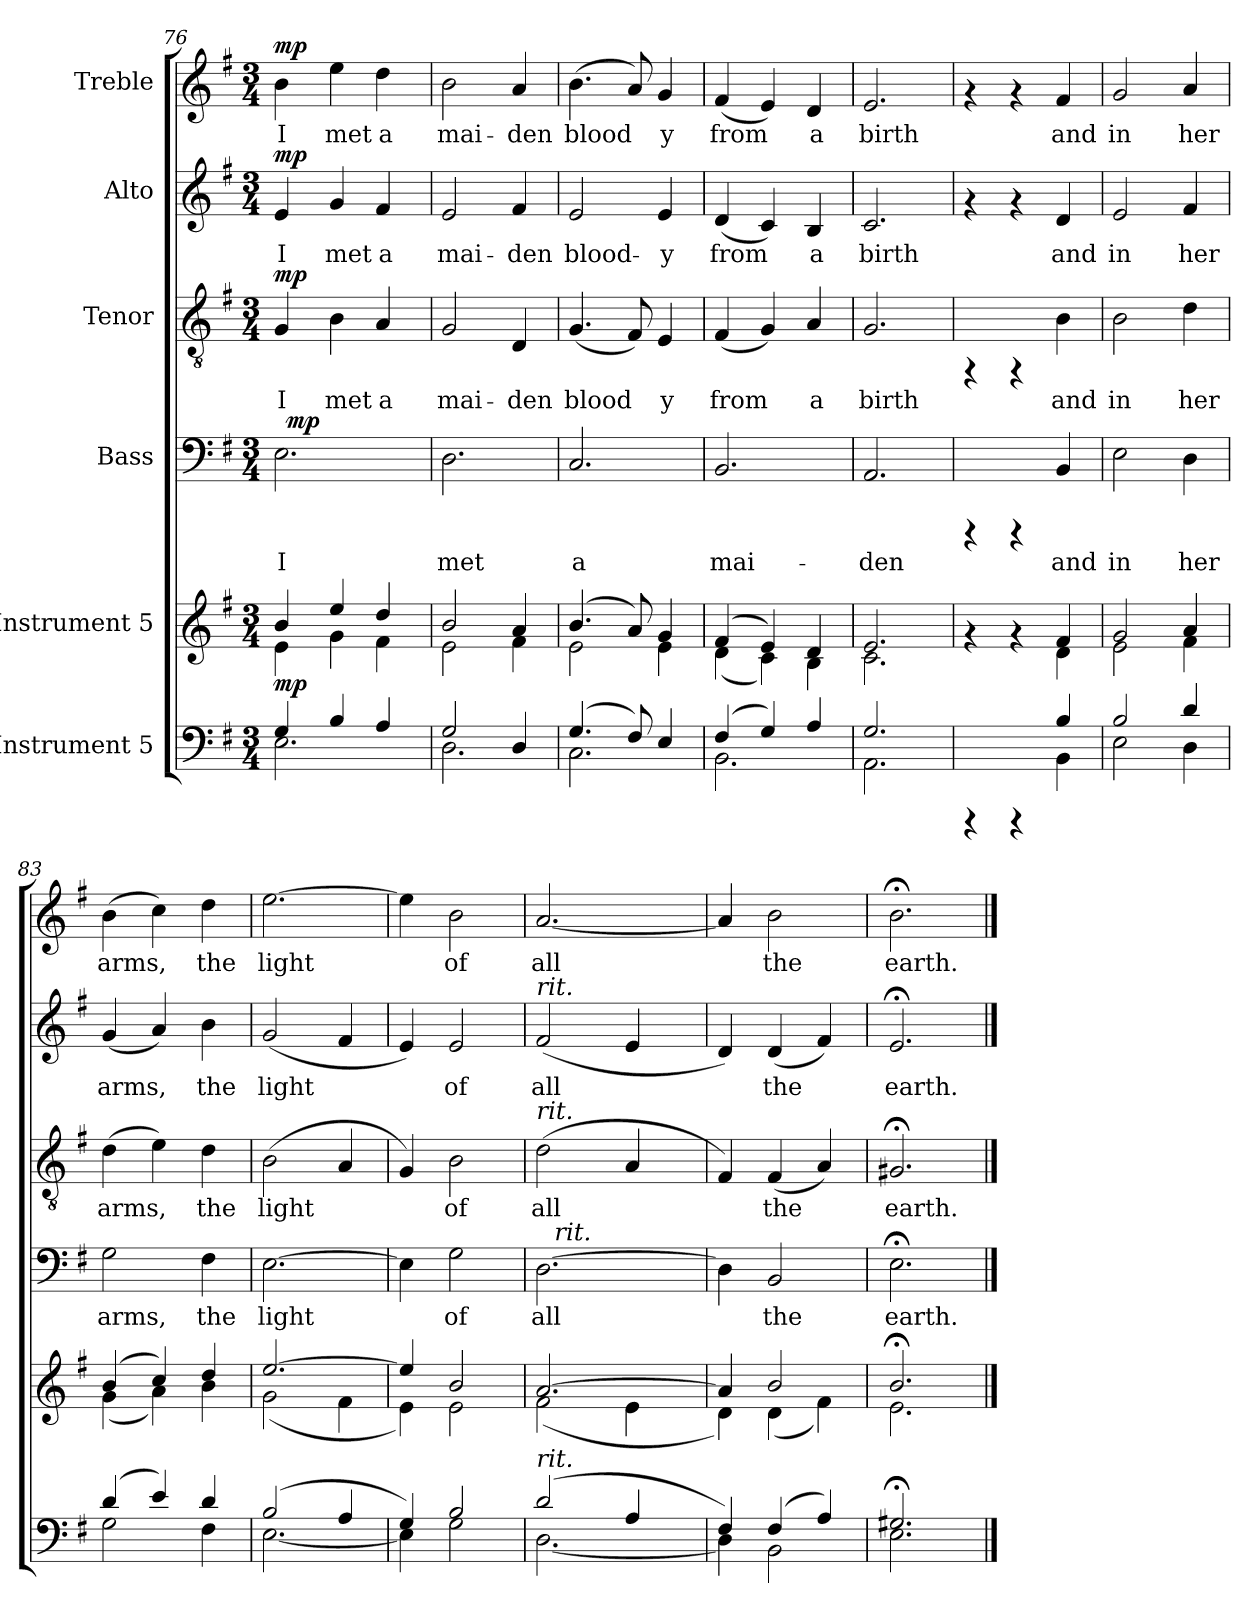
**kern	**dynam	**kern	**kern	**text	**dynam	**kern	**text	**dynam	**kern	**text	**dynam	**kern	**text	**dynam
*part6	*part6	*part5	*part4	*part4	*part4	*part3	*part3	*part3	*part2	*part2	*part2	*part1	*part1	*part1
*staff6	*staff6	*staff5	*staff4	*staff4	*staff4	*staff3	*staff3	*staff3	*staff2	*staff2	*staff2	*staff1	*staff1	*staff1
*I"Instrument 5	*	*I"Instrument 5	*I"Bass	*	*	*I"Tenor	*	*	*I"Alto	*	*	*I"Treble	*	*
!!LO:PB:g=z
*clefF4	*	*clefG2	*clefF4	*	*	*clefGv2	*	*	*clefG2	*	*	*clefG2	*	*
*k[f#]	*	*k[f#]	*k[f#]	*	*	*k[f#]	*	*	*k[f#]	*	*	*k[f#]	*	*
*G:	*	*G:	*G:	*	*	*G:	*	*	*G:	*	*	*G:	*	*
*M3/4	*	*M3/4	*M3/4	*	*	*M3/4	*	*	*M3/4	*	*	*M3/4	*	*
=76	=76	=76	=76	=76	=76	=76	=76	=76	=76	=76	=76	=76	=76	=76
*^	*	*^	*	*	*	*	*	*	*	*	*	*	*	*
!	!	!LO:DY:a	!	!	!	!LO:LY:b:cj	!	!	!LO:LY:b:cj	!LO:DY:a	!	!LO:LY:b:cj	!LO:DY:a	!	!LO:LY:b:cj	!LO:DY:a
*	*	*	*	*	*^	*	*	*	*	*	*	*	*	*	*	*
4G/	2.E\	mp	4b/	4e\	2.E\	32ryy	I	.	4G/	I	mp	4e/	I	mp	4b\	I	mp
!	!	!	!	!	!	!	!	!LO:DY:a	!	!	!	!	!	!	!	!	!
.	.	.	.	.	.	2ryy	.	mp	.	.	.	.	.	.	.	.	.
!	!	!	!	!	!	!	!	!	!	!LO:LY:b:cj	!	!	!LO:LY:b:cj	!	!	!LO:LY:b:cj	!
4B/	.	.	4ee/	4g\	.	.	.	.	4B\	met	.	4g/	met	.	4ee\	met	.
!	!	!	!	!	!	!	!	!	!	!LO:LY:b:cj	!	!	!LO:LY:b:cj	!	!	!LO:LY:b:cj	!
4A/	.	.	4dd/	4f#\	.	.	.	.	4A/	a	.	4f#/	a	.	4dd\	a	.
.	.	.	.	.	.	8..ryy	.	.	.	.	.	.	.	.	.	.	.
=77	=77	=77	=77	=77	=77	=77	=77	=77	=77	=77	=77	=77	=77	=77	=77	=77	=77
!	!	!	!	!	!	!	!LO:LY:b:cj	!	!	!LO:LY:b:cj	!	!	!LO:LY:b:cj	!	!	!LO:LY:b:cj	!
*	*	*	*	*	*v	*v	*	*	*	*	*	*	*	*	*	*	*
2G/	2.D\	.	2b/	2e\	2.D\	met	.	2G/	mai-	.	2e/	mai-	.	2b\	mai-	.
!	!	!	!	!	!	!	!	!	!LO:LY:b:cj	!	!	!LO:LY:b:cj	!	!	!LO:LY:b:cj	!
4D/	.	.	4a/	4f#\	.	.	.	4D/	-den	.	4f#/	-den	.	4a/	-den	.
=78	=78	=78	=78	=78	=78	=78	=78	=78	=78	=78	=78	=78	=78	=78	=78	=78
!	!	!	!	!	!	!LO:LY:b:cj	!	!	!LO:LY:b:cj	!	!	!LO:LY:b:cj	!	!	!LO:LY:b:cj	!
(>4.G/	2.C\	.	(>4.b/	2e\	2.C/	a	.	(<4.G/	blood-	.	2e/	blood-	.	(>4.b\	blood-	.
!	!	!	!	!	!	!	!	!	!LO:LY:b:cj	!	!	!	!	!	!LO:LY:b:cj	!
8F#/)	.	.	8a/)	.	.	.	.	8F#/)	--	.	.	.	.	8a/)	--	.
!	!	!	!	!	!	!	!	!	!LO:LY:b:cj	!	!	!LO:LY:b:cj	!	!	!LO:LY:b:cj	!
4E/	.	.	4g/	4e\	.	.	.	4E/	-y	.	4e/	-y	.	4g/	-y	.
=79	=79	=79	=79	=79	=79	=79	=79	=79	=79	=79	=79	=79	=79	=79	=79	=79
!	!	!	!	!	!	!LO:LY:b:cj	!	!	!LO:LY:b:cj	!	!	!LO:LY:b:cj	!	!	!LO:LY:b:cj	!
(>4F#/	2.BB\	.	(>4f#/	(<4d\	2.BB/	mai-	.	(<4F#/	from	.	(<4d/	from	.	(<4f#/	from	.
!	!	!	!	!	!	!	!	!	!LO:LY:b:cj	!	!	!LO:LY:b:cj	!	!	!LO:LY:b:cj	!
4G/)	.	.	4e/)	4c\)	.	.	.	4G/)	.	.	4c/)	.	.	4e/)	.	.
!	!	!	!	!	!	!	!	!	!LO:LY:b:cj	!	!	!LO:LY:b:cj	!	!	!LO:LY:b:cj	!
4A/	.	.	4d/	4B\	.	.	.	4A/	a	.	4B/	a	.	4d/	a	.
=80	=80	=80	=80	=80	=80	=80	=80	=80	=80	=80	=80	=80	=80	=80	=80	=80
!	!	!	!	!	!	!LO:LY:b:cj	!	!	!LO:LY:b:cj	!	!	!LO:LY:b:cj	!	!	!LO:LY:b:cj	!
2.G/	2.AA\	.	2.e/	2.c\	2.AA/	-den	.	2.G/	birth	.	2.c/	birth	.	2.e/	birth	.
=81	=81	=81	=81	=81	=81	=81	=81	=81	=81	=81	=81	=81	=81	=81	=81	=81
4rCCC	2ryy	.	4rf	2ryy	4rCCC	.	.	4rFF	.	.	4rf	.	.	4rf	.	.
4rCCC	.	.	4rf	.	4rCCC	.	.	4rFF	.	.	4rf	.	.	4rf	.	.
!	!	!	!	!	!	!LO:LY:b:cj	!	!	!LO:LY:b:cj	!	!	!LO:LY:b:cj	!	!	!LO:LY:b:cj	!
4B/	4BB\	.	4f#/	4d\	4BB/	and	.	4B\	and	.	4d/	and	.	4f#/	and	.
!!LO:PB:g=z
=82	=82	=82	=82	=82	=82	=82	=82	=82	=82	=82	=82	=82	=82	=82	=82	=82
!	!	!	!	!	!	!LO:LY:b:cj	!	!	!LO:LY:b:cj	!	!	!LO:LY:b:cj	!	!	!LO:LY:b:cj	!
2B/	2E\	.	2g/	2e\	2E\	in	.	2B\	in	.	2e/	in	.	2g/	in	.
!	!	!	!	!	!	!LO:LY:b:cj	!	!	!LO:LY:b:cj	!	!	!LO:LY:b:cj	!	!	!LO:LY:b:cj	!
4d/	4D\	.	4a/	4f#\	4D\	her	.	4d\	her	.	4f#/	her	.	4a/	her	.
=83	=83	=83	=83	=83	=83	=83	=83	=83	=83	=83	=83	=83	=83	=83	=83	=83
!	!	!	!	!	!	!LO:LY:b:cj	!	!	!LO:LY:b:cj	!	!	!LO:LY:b:cj	!	!	!LO:LY:b:cj	!
(>4d/	2G\	.	(>4b/	(<4g\	2G\	arms,	.	(>4d\	arms,	.	(<4g/	arms,	.	(>4b\	arms,	.
!	!	!	!	!	!	!	!	!	!LO:LY:b:cj	!	!	!LO:LY:b:cj	!	!	!LO:LY:b:cj	!
4e/)	.	.	4cc/)	4a\)	.	.	.	4e\)	.	.	4a/)	.	.	4cc\)	.	.
!	!	!	!	!	!	!LO:LY:b:cj	!	!	!LO:LY:b:cj	!	!	!LO:LY:b:cj	!	!	!LO:LY:b:cj	!
4d/	4F#\	.	4dd/	4b\	4F#\	the	.	4d\	the	.	4b\	the	.	4dd\	the	.
=84	=84	=84	=84	=84	=84	=84	=84	=84	=84	=84	=84	=84	=84	=84	=84	=84
!	!	!	!	!	!	!LO:LY:b:cj	!	!	!LO:LY:b:cj	!	!	!LO:LY:b:cj	!	!	!LO:LY:b:cj	!
(>2B/	[<2.E\	.	[>2.ee/	(<2g\	[>2.E\	light	.	(>2B\	light	.	(<2g/	light	.	[>2.ee\	light	.
!	!	!	!	!	!	!	!	!	!LO:LY:b:cj	!	!	!LO:LY:b:cj	!	!	!	!
4A/	.	.	.	4f#\	.	.	.	4A/	.	.	4f#/	.	.	.	.	.
=85	=85	=85	=85	=85	=85	=85	=85	=85	=85	=85	=85	=85	=85	=85	=85	=85
!	!	!	!	!	!	!LO:LY:b:cj	!	!	!LO:LY:b:cj	!	!	!LO:LY:b:cj	!	!	!LO:LY:b:cj	!
4G/)	4E\]	.	4ee/]	4e\)	4E\]	.	.	4G/)	.	.	4e/)	.	.	4ee\]	.	.
!	!	!	!	!	!	!LO:LY:b:cj	!	!	!LO:LY:b:cj	!	!	!LO:LY:b:cj	!	!	!LO:LY:b:cj	!
2B/	2G\	.	2b/	2e\	2G\	of	.	2B\	of	.	2e/	of	.	2b\	of	.
=86	=86	=86	=86	=86	=86	=86	=86	=86	=86	=86	=86	=86	=86	=86	=86	=86
!	!	!	!	!	!	!	!	!	!	!	!LO:TX:a:i:t=rit.	!	!	!	!	!
!	!	!	!	!	!	!	!	!LO:TX:a:i:t=rit.	!	!	!	!	!	!	!	!
!LO:TX:a:i:t=rit.	!	!	!	!	!	!	!	!	!	!	!	!	!	!	!	!
!	!	!	!	!	!	!LO:LY:b:cj	!	!	!LO:LY:b:cj	!	!	!LO:LY:b:cj	!	!	!LO:LY:b:cj	!
*	*	*	*	*	*^	*	*	*	*	*	*	*	*	*	*	*
(>2d/	[<2.D\	.	[>2.a/	(<2f#\	[>2.D\	32.ryy	all	.	(>2d\	all	.	(<2f#/	all	.	[<2.a/	all	.
!	!	!	!	!	!	!LO:TX:a:i:t=rit.	!	!	!	!	!	!	!	!	!	!	!
.	.	.	.	.	.	2ryy	.	.	.	.	.	.	.	.	.	.	.
!	!	!	!	!	!	!	!	!	!	!LO:LY:b:cj	!	!	!LO:LY:b:cj	!	!	!	!
4A/	.	.	.	4e\	.	.	.	.	4A/	.	.	4e/	.	.	.	.	.
.	.	.	.	.	.	8ryy	.	.	.	.	.	.	.	.	.	.	.
.	.	.	.	.	.	16ryy	.	.	.	.	.	.	.	.	.	.	.
.	.	.	.	.	.	64ryy	.	.	.	.	.	.	.	.	.	.	.
=87	=87	=87	=87	=87	=87	=87	=87	=87	=87	=87	=87	=87	=87	=87	=87	=87	=87
!	!	!	!	!	!	!	!LO:LY:b:cj	!	!	!LO:LY:b:cj	!	!	!LO:LY:b:cj	!	!	!LO:LY:b:cj	!
*	*	*	*	*	*v	*v	*	*	*	*	*	*	*	*	*	*	*
4F#/)	4D\]	.	4a/]	4d\)	4D\]	.	.	4F#/)	.	.	4d/)	.	.	4a/]	.	.
!	!	!	!	!	!	!LO:LY:b:cj	!	!	!LO:LY:b:cj	!	!	!LO:LY:b:cj	!	!	!LO:LY:b:cj	!
(>4F#/	2BB\	.	2b/	(<4d\	2BB/	the	.	(<4F#/	the	.	(<4d/	the	.	2b\	the	.
!	!	!	!	!	!	!	!	!	!LO:LY:b:cj	!	!	!LO:LY:b:cj	!	!	!	!
4A/)	.	.	.	4f#\)	.	.	.	4A/)	.	.	4f#/)	.	.	.	.	.
=88	=88	=88	=88	=88	=88	=88	=88	=88	=88	=88	=88	=88	=88	=88	=88	=88
!	!	!	!	!	!	!LO:LY:b:cj	!	!	!LO:LY:b:cj	!	!	!LO:LY:b:cj	!	!	!LO:LY:b:cj	!
2.G#X;<;/	2.E\	.	2.b;<;/	2.e\	2.E;<\	earth.	.	2.G#X;</	earth.	.	2.e;</	earth.	.	2.b;<\	earth.	.
*v	*v	*	*	*	*	*	*	*	*	*	*	*	*	*	*	*
*	*	*v	*v	*	*	*	*	*	*	*	*	*	*	*	*
==	==	==	==	==	==	==	==	==	==	==	==	==	==	==
*-	*-	*-	*-	*-	*-	*-	*-	*-	*-	*-	*-	*-	*-	*-
